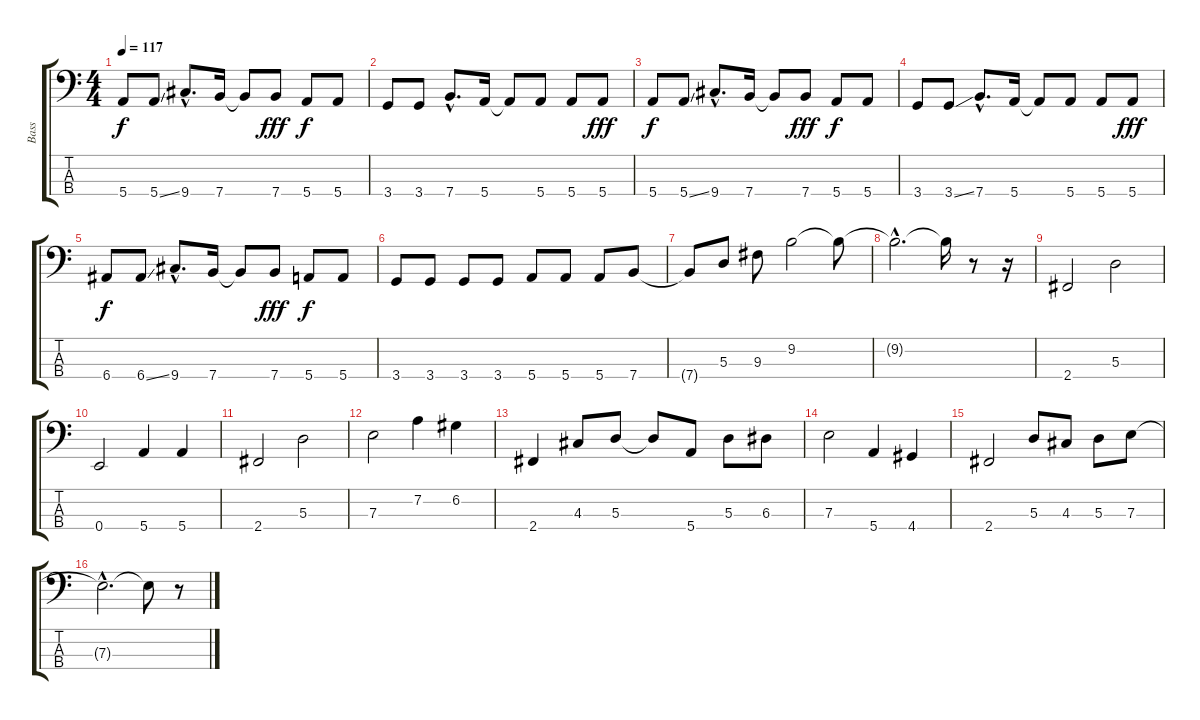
\track ("Bass" "Bass") {instrument electricbasspick}
\staff {score tabs}
\tuning (G2 D2 A1 E1) {hide}
\ts (4 4)
\tempo 117
\clef f4
\ks c
5.4.8{dy f} 5.4{ss}.8 9.4{hac}.8{d} 7.4.16 7.4{t}.8 7.4.8{dy fff} 5.4.8{dy f} 5.4.8 |
3.4.8 3.4.8 7.4{hac}.8{d} 5.4.16 5.4{t}.8 5.4.8 5.4.8 5.4.8{dy fff} |
5.4.8{dy f} 5.4{ss}.8 9.4{hac}.8{d} 7.4.16 7.4{t}.8 7.4.8{dy fff} 5.4.8{dy f} 5.4.8 |
3.4.8 3.4{ss}.8 7.4{hac}.8{d} 5.4.16 5.4{t}.8 5.4.8 5.4.8 5.4.8{dy fff} |
6.4.8{dy f} 6.4{ss}.8 9.4{hac}.8{d} 7.4.16 7.4{t}.8 7.4.8{dy fff} 5.4.8{dy f} 5.4.8 |
3.4.8 3.4.8 3.4.8 3.4.8 5.4.8 5.4.8 5.4.8 7.4.8 |
7.4{t}.8 5.3.8 9.3.8 9.2.2 9.2{t}.8 |
9.2{hac t}.2{d} 9.2{t}.16 r.8 r.16 |
2.4.2 5.3.2 |
0.4.2 5.4.4 5.4.4 |
2.4.2 5.3.2 |
7.3.2 7.2.4 6.2.4 |
2.4.4 4.3.8 5.3.8 5.3{t}.8 5.4.8 5.3.8 6.3.8 |
7.3.2 5.4.4 4.4.4 |
2.4.2 5.3.8 4.3.8 5.3.8 7.3.8 |
7.3{hac t}.2{d} 7.3{t}.8 r.8
